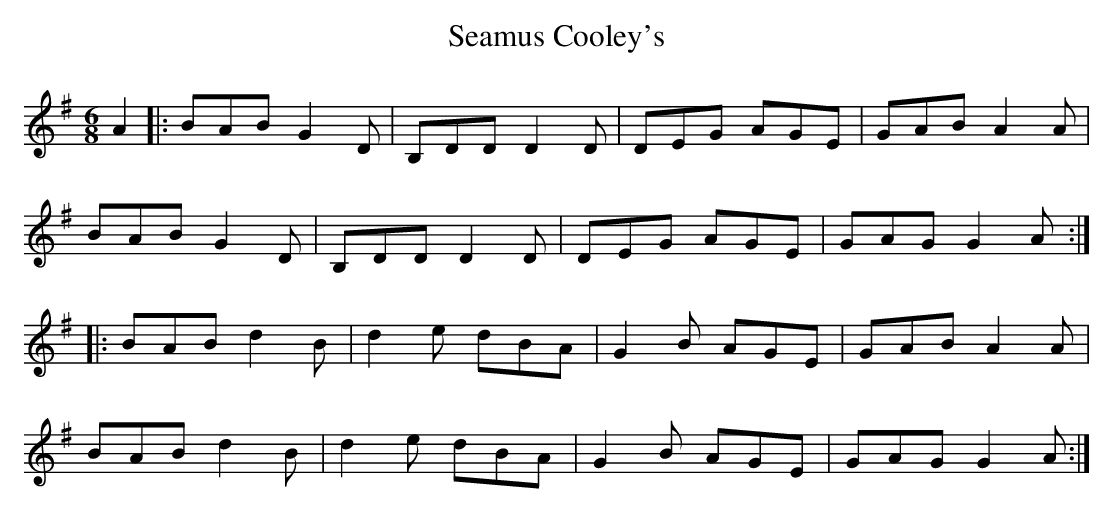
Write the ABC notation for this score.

X:1
T: Seamus Cooley's
M: 6/8
L: 1/8
K: Gmaj
A2|:BAB G2 D|B,DD D2 D|DEG AGE|GAB A2 A|
BAB G2D|B,DD D2 D|DEG AGE|GAG G2 A:|
|:BAB d2B|d2 e dBA|G2 B AGE|GAB A2A|
BAB d2 B|d2 e dBA|G2 B AGE|GAG G2 A:|
